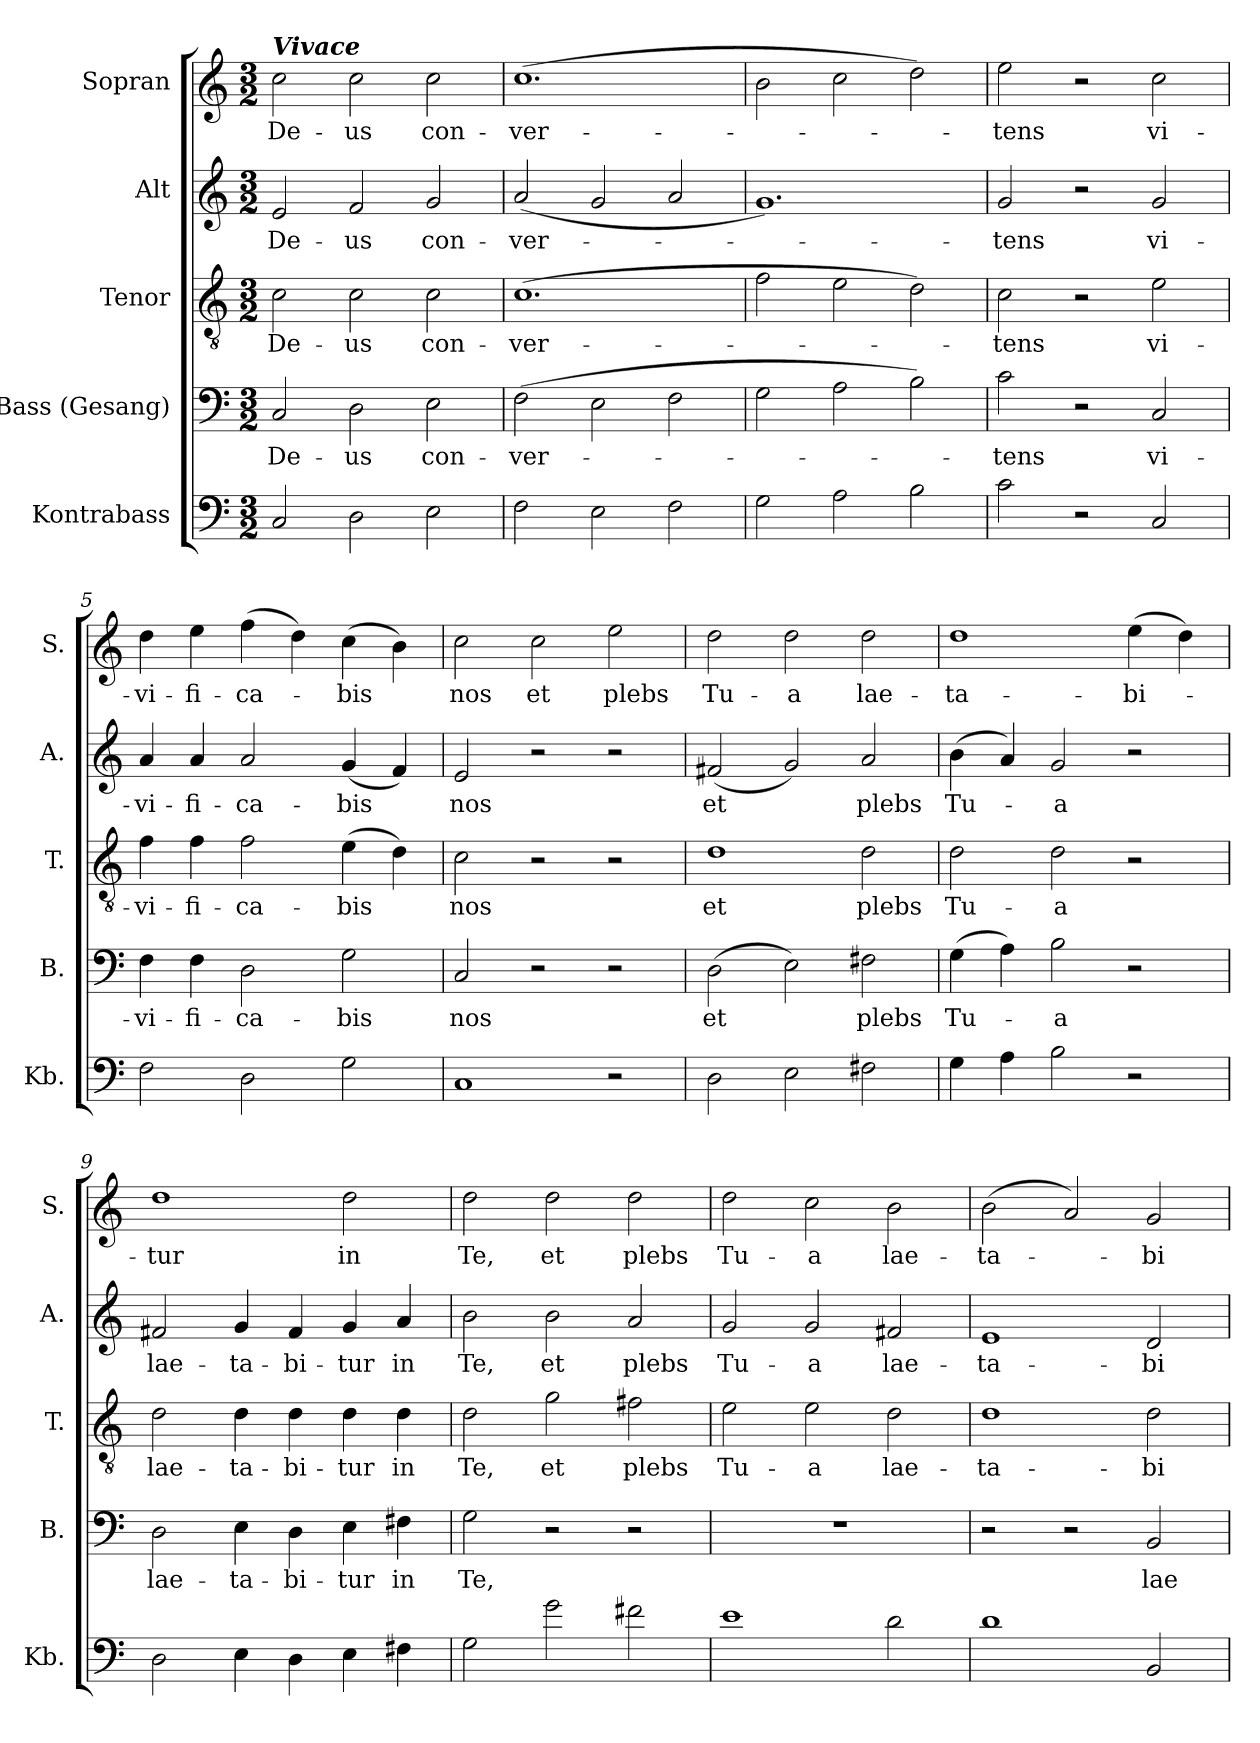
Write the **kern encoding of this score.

**kern	**kern	**text	**kern	**text	**kern	**text	**kern	**text
*part5	*part4	*part4	*part3	*part3	*part2	*part2	*part1	*part1
*staff5	*staff4	*staff4	*staff3	*staff3	*staff2	*staff2	*staff1	*staff1
*I"Kontrabass	*I"Bass (Gesang)	*	*I"Tenor	*	*I"Alt	*	*I"Sopran	*
*I'Kb.	*I'B.	*	*I'T.	*	*I'A.	*	*I'S.	*
*clefF4	*clefF4	*	*clefGv2	*	*clefG2	*	*clefG2	*
*ITrd7c12	*	*	*	*	*	*	*	*
*k[]	*k[]	*	*k[]	*	*k[]	*	*k[]	*
*C:	*C:	*	*C:	*	*C:	*	*C:	*
*M3/2	*M3/2	*	*M3/2	*	*M3/2	*	*M3/2	*
=1	=1	=1	=1	=1	=1	=1	=1	=1
!	!	!	!	!	!	!	!LO:TX:a:Bi:t=Vivace	!
!	!	!LO:LY:b	!	!LO:LY:b	!	!LO:LY:b	!	!LO:LY:b
2CC/	2C/	De-	2c\	De-	2e/	De-	2cc\	De-
!	!	!LO:LY:b	!	!LO:LY:b	!	!LO:LY:b	!	!LO:LY:b
2DD\	2D\	-us	2c\	-us	2f/	-us	2cc\	-us
!	!	!LO:LY:b	!	!LO:LY:b	!	!LO:LY:b	!	!LO:LY:b
2EE\	2E\	con-	2c\	con-	2g/	con-	2cc\	con-
=2	=2	=2	=2	=2	=2	=2	=2	=2
!	!	!LO:LY:b	!	!LO:LY:b	!	!LO:LY:b	!	!LO:LY:b
2FF\	(>2F\	-ver-	(>1.c	-ver-	(2a/	-ver-	(>1.cc	-ver-
2EE\	2E\	.	.	.	2g/	.	.	.
2FF\	2F\	.	.	.	2a/	.	.	.
=3	=3	=3	=3	=3	=3	=3	=3	=3
2GG\	2G\	.	2f\	.	1.g)	.	2b\	.
2AA\	2A\	.	2e\	.	.	.	2cc\	.
2BB\	2B\)	.	2d\)	.	.	.	2dd\)	.
=4	=4	=4	=4	=4	=4	=4	=4	=4
!	!	!LO:LY:b	!	!LO:LY:b	!	!LO:LY:b	!	!LO:LY:b
2C\	2c\	-tens	2c\	-tens	2g/	-tens	2ee\	-tens
2r	2r	.	2r	.	2r	.	2r	.
!	!	!LO:LY:b	!	!LO:LY:b	!	!LO:LY:b	!	!LO:LY:b
2CC/	2C/	vi-	2e\	vi-	2g/	vi-	2cc\	vi-
!!LO:LB:g=z
=5	=5	=5	=5	=5	=5	=5	=5	=5
!	!	!LO:LY:b	!	!LO:LY:b	!	!LO:LY:b	!	!LO:LY:b
2FF\	4F\	-vi-	4f\	-vi-	4a/	-vi-	4dd\	-vi-
!	!	!LO:LY:b	!	!LO:LY:b	!	!LO:LY:b	!	!LO:LY:b
.	4F\	-fi-	4f\	-fi-	4a/	-fi-	4ee\	-fi-
!	!	!LO:LY:b	!	!LO:LY:b	!	!LO:LY:b	!	!LO:LY:b
2DD\	2D\	-ca-	2f\	-ca-	2a/	-ca-	(>4ff\	-ca-
.	.	.	.	.	.	.	4dd\)	.
!	!	!LO:LY:b	!	!LO:LY:b	!	!LO:LY:b	!	!LO:LY:b
2GG\	2G\	-bis	(>4e\	-bis	(<4g/	-bis	(>4cc\	-bis
.	.	.	4d\)	.	4f/)	.	4b\)	.
=6	=6	=6	=6	=6	=6	=6	=6	=6
!	!	!LO:LY:b	!	!LO:LY:b	!	!LO:LY:b	!	!LO:LY:b
1CC	2C/	nos	2c\	nos	2e/	nos	2cc\	nos
!	!	!	!	!	!	!	!	!LO:LY:b
.	2r	.	2r	.	2r	.	2cc\	et
!	!	!	!	!	!	!	!	!LO:LY:b
2r	2r	.	2r	.	2r	.	2ee\	plebs
=7	=7	=7	=7	=7	=7	=7	=7	=7
!	!	!LO:LY:b	!	!LO:LY:b	!	!LO:LY:b	!	!LO:LY:b
2DD\	(>2D\	et	1d	et	(<2f#X/	et	2dd\	Tu-
!	!	!	!	!	!	!	!	!LO:LY:b
2EE\	2E\)	.	.	.	2g/)	.	2dd\	-a
!	!	!LO:LY:b	!	!LO:LY:b	!	!LO:LY:b	!	!LO:LY:b
2FF#X\	2F#X\	plebs	2d\	plebs	2a/	plebs	2dd\	lae-
=8	=8	=8	=8	=8	=8	=8	=8	=8
!	!	!LO:LY:b	!	!LO:LY:b	!	!LO:LY:b	!	!LO:LY:b
4GG\	(>4G\	Tu-	2d\	Tu-	(>4b\	Tu-	1dd	-ta-
4AA\	4A\)	.	.	.	4a/)	.	.	.
!	!	!LO:LY:b	!	!LO:LY:b	!	!LO:LY:b	!	!
2BB\	2B\	-a	2d\	-a	2g/	-a	.	.
!	!	!	!	!	!	!	!	!LO:LY:b
2r	2r	.	2r	.	2r	.	(>4ee\	-bi-
.	.	.	.	.	.	.	4dd\)	.
!!LO:PB:g=z
=9	=9	=9	=9	=9	=9	=9	=9	=9
!	!	!LO:LY:b	!	!LO:LY:b	!	!LO:LY:b	!	!LO:LY:b
2DD\	2D\	lae-	2d\	lae-	2f#X/	lae-	1dd	-tur
!	!	!LO:LY:b	!	!LO:LY:b	!	!LO:LY:b	!	!
4EE\	4E\	-ta-	4d\	-ta-	4g/	-ta-	.	.
!	!	!LO:LY:b	!	!LO:LY:b	!	!LO:LY:b	!	!
4DD\	4D\	-bi-	4d\	-bi-	4f#/	-bi-	.	.
!	!	!LO:LY:b	!	!LO:LY:b	!	!LO:LY:b	!	!LO:LY:b
4EE\	4E\	-tur	4d\	-tur	4g/	-tur	2dd\	in
!	!	!LO:LY:b	!	!LO:LY:b	!	!LO:LY:b	!	!
4FF#X\	4F#X\	in	4d\	in	4a/	in	.	.
=10	=10	=10	=10	=10	=10	=10	=10	=10
!	!	!LO:LY:b	!	!LO:LY:b	!	!LO:LY:b	!	!LO:LY:b
2GG\	2G\	Te,	2d\	Te,	2b\	Te,	2dd\	Te,
!	!	!	!	!LO:LY:b	!	!LO:LY:b	!	!LO:LY:b
2G\	2r	.	2g\	et	2b\	et	2dd\	et
!	!	!	!	!LO:LY:b	!	!LO:LY:b	!	!LO:LY:b
2F#X\	2r	.	2f#X\	plebs	2a/	plebs	2dd\	plebs
=11	=11	=11	=11	=11	=11	=11	=11	=11
!	!	!	!	!LO:LY:b	!	!LO:LY:b	!	!LO:LY:b
1E	1.r	.	2e\	Tu-	2g/	Tu-	2dd\	Tu-
!	!	!	!	!LO:LY:b	!	!LO:LY:b	!	!LO:LY:b
.	.	.	2e\	-a	2g/	-a	2cc\	-a
!	!	!	!	!LO:LY:b	!	!LO:LY:b	!	!LO:LY:b
2D\	.	.	2d\	lae-	2f#X/	lae-	2b\	lae-
=12	=12	=12	=12	=12	=12	=12	=12	=12
!	!	!	!	!LO:LY:b	!	!LO:LY:b	!	!LO:LY:b
1D	2r	.	1d	-ta-	1e	-ta-	(>2b\	-ta-
.	2r	.	.	.	.	.	2a/)	.
!	!	!LO:LY:b	!	!LO:LY:b	!	!LO:LY:b	!	!LO:LY:b
2BBB/	2BB/	lae-	2d\	-bi-	2d/	-bi-	2g/	-bi-
=	=	=	=	=	=	=	=	=
*-	*-	*-	*-	*-	*-	*-	*-	*-
